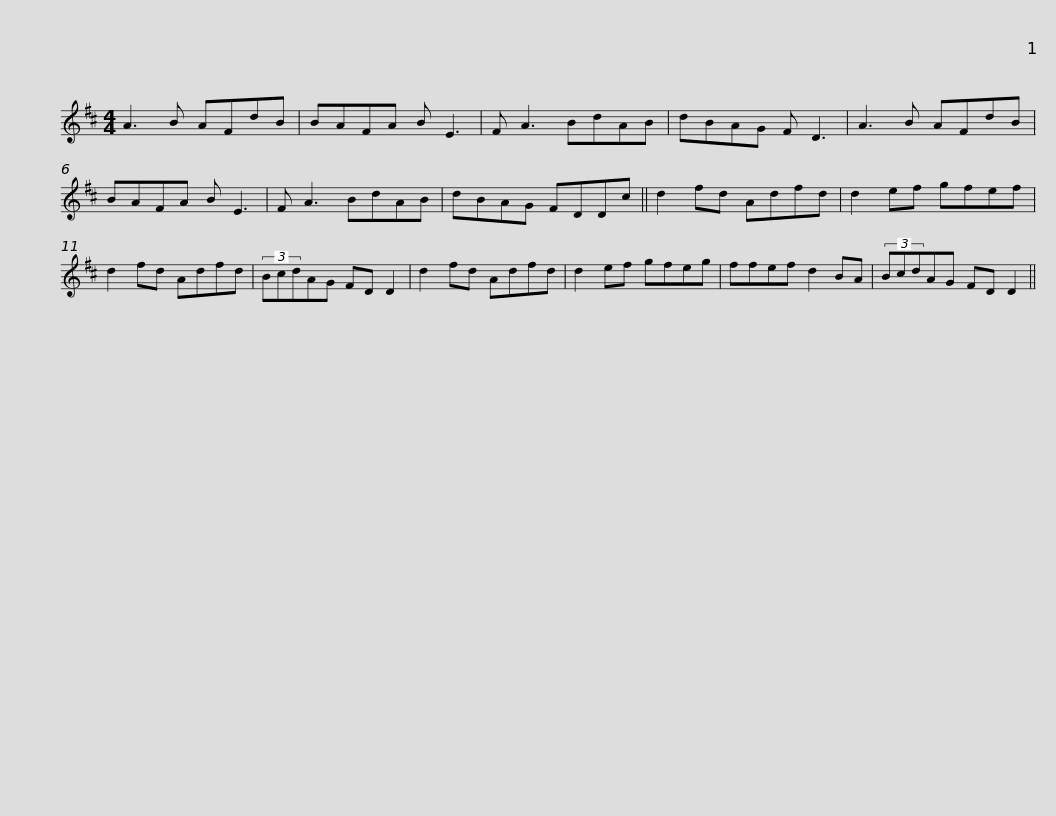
X:1
L:1/8
M:4/4
I:linebreak $
K:D
V:1 treble
V:1
 A3 B AFdB | BAFA B E3 | F A3 BdAB | dBAG F D3 | A3 B AFdB | %5
 BAFA B E3 |$ F A3 BdAB | dBAG FDDc || d2 fd Adfd | d2 ef gfef | %10
 d2 fd Adfd | (3BcdAG FD D2 |$ d2 fd Adfd | d2 ef gfeg | ffef d2 BA | %15
 (3BcdAG FD D2 || %16
